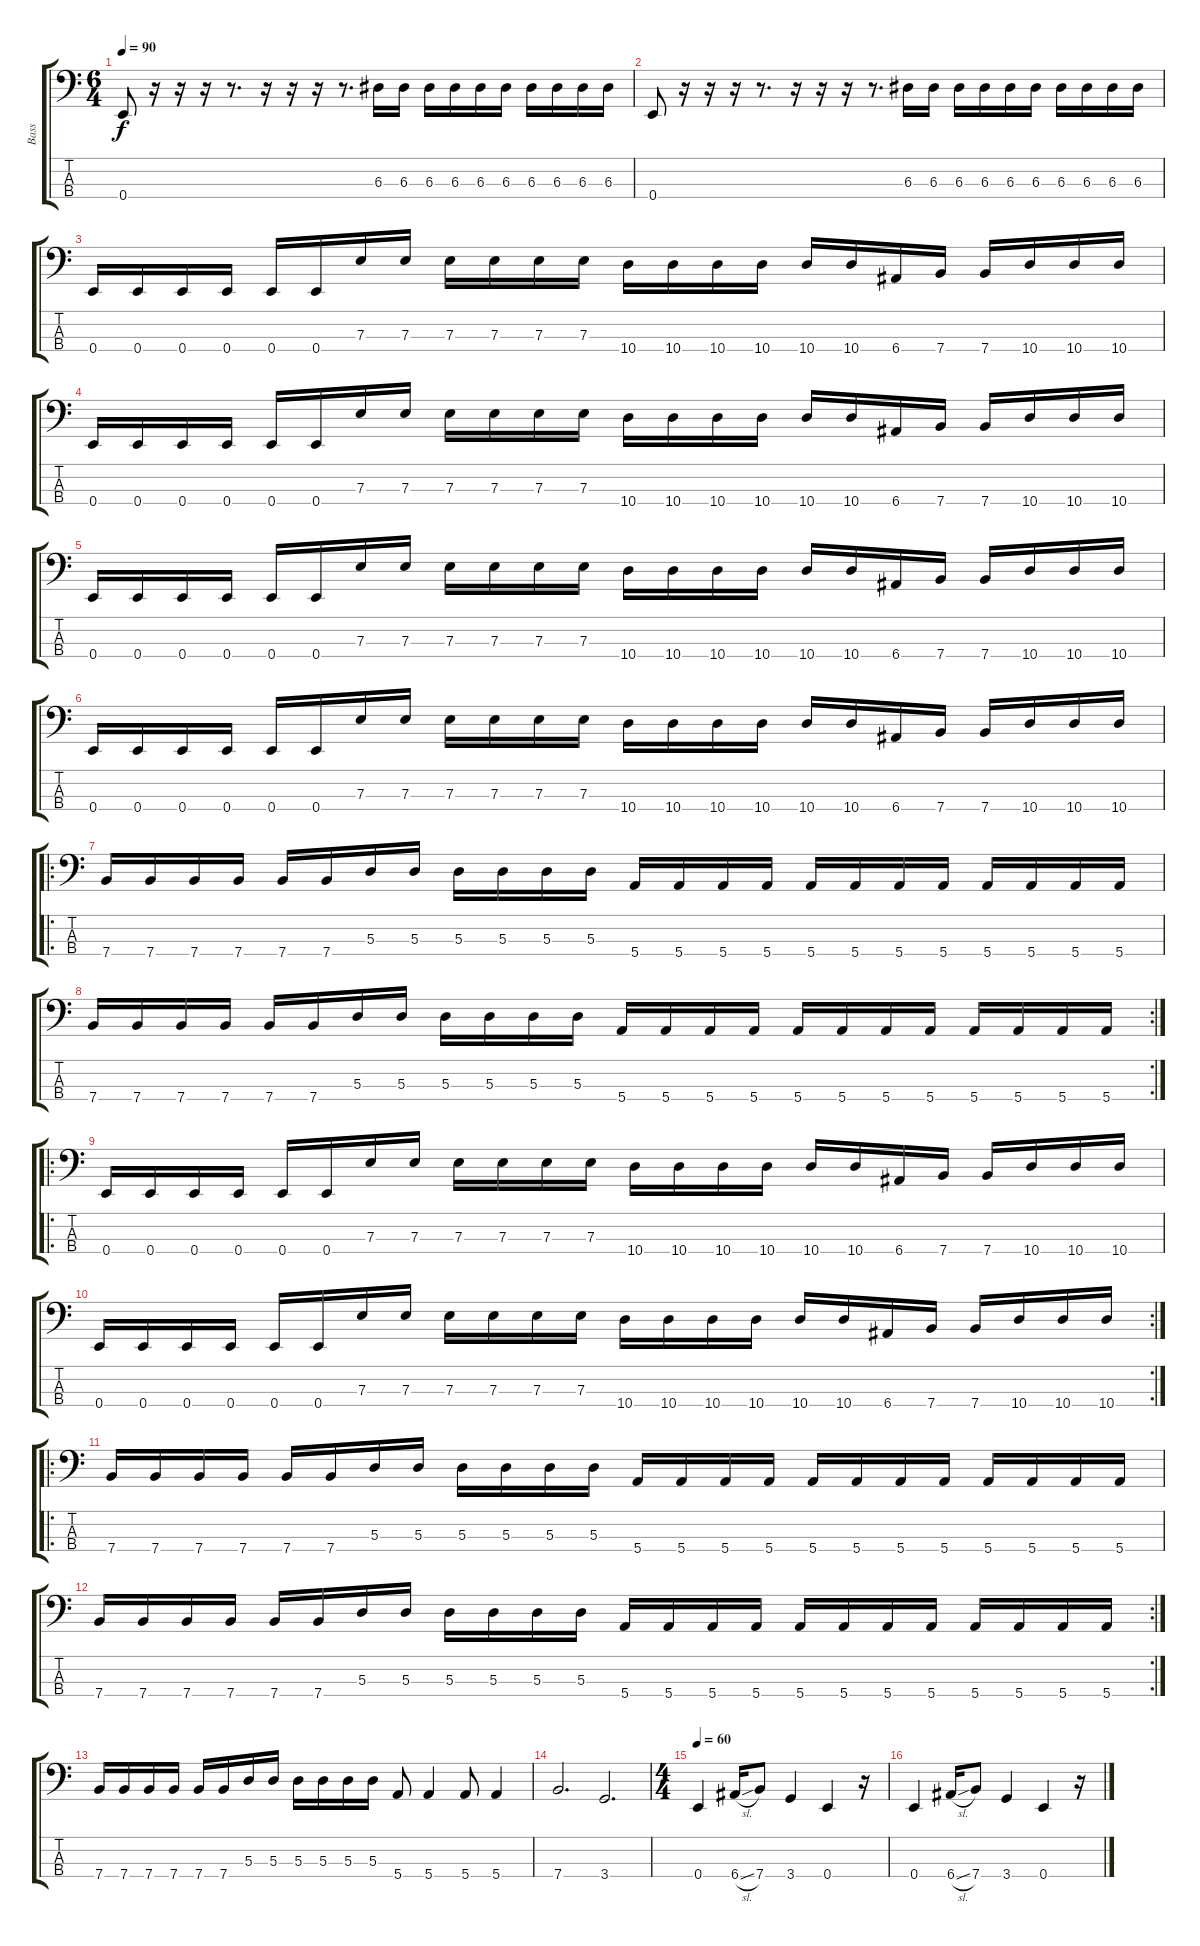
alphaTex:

\track ("Bass" "Bass") {instrument electricbassfinger}
\staff {score tabs}
\tuning (G2 D2 A1 E1) {hide}
\ts (6 4)
\tempo 90
\clef f4
\ks c
0.4.8{dy f} r.16 r.16 r.16 r.8{d} r.16 r.16 r.16 r.8{d} 6.3.16 6.3.16 6.3.16 6.3.16 6.3.16 6.3.16 6.3.16 6.3.16 6.3.16 6.3.16 |
0.4.8 r.16 r.16 r.16 r.8{d} r.16 r.16 r.16 r.8{d} 6.3.16 6.3.16 6.3.16 6.3.16 6.3.16 6.3.16 6.3.16 6.3.16 6.3.16 6.3.16 |
0.4.16 0.4.16 0.4.16 0.4.16 0.4.16 0.4.16 7.3.16 7.3.16 7.3.16 7.3.16 7.3.16 7.3.16 10.4.16 10.4.16 10.4.16 10.4.16 10.4.16 10.4.16 6.4.16 7.4.16 7.4.16 10.4.16 10.4.16 10.4.16 |
0.4.16 0.4.16 0.4.16 0.4.16 0.4.16 0.4.16 7.3.16 7.3.16 7.3.16 7.3.16 7.3.16 7.3.16 10.4.16 10.4.16 10.4.16 10.4.16 10.4.16 10.4.16 6.4.16 7.4.16 7.4.16 10.4.16 10.4.16 10.4.16 |
0.4.16 0.4.16 0.4.16 0.4.16 0.4.16 0.4.16 7.3.16 7.3.16 7.3.16 7.3.16 7.3.16 7.3.16 10.4.16 10.4.16 10.4.16 10.4.16 10.4.16 10.4.16 6.4.16 7.4.16 7.4.16 10.4.16 10.4.16 10.4.16 |
0.4.16 0.4.16 0.4.16 0.4.16 0.4.16 0.4.16 7.3.16 7.3.16 7.3.16 7.3.16 7.3.16 7.3.16 10.4.16 10.4.16 10.4.16 10.4.16 10.4.16 10.4.16 6.4.16 7.4.16 7.4.16 10.4.16 10.4.16 10.4.16 |
\ro
7.4.16 7.4.16 7.4.16 7.4.16 7.4.16 7.4.16 5.3.16 5.3.16 5.3.16 5.3.16 5.3.16 5.3.16 5.4.16 5.4.16 5.4.16 5.4.16 5.4.16 5.4.16 5.4.16 5.4.16 5.4.16 5.4.16 5.4.16 5.4.16 |
\rc 2
7.4.16 7.4.16 7.4.16 7.4.16 7.4.16 7.4.16 5.3.16 5.3.16 5.3.16 5.3.16 5.3.16 5.3.16 5.4.16 5.4.16 5.4.16 5.4.16 5.4.16 5.4.16 5.4.16 5.4.16 5.4.16 5.4.16 5.4.16 5.4.16 |
\ro
0.4.16 0.4.16 0.4.16 0.4.16 0.4.16 0.4.16 7.3.16 7.3.16 7.3.16 7.3.16 7.3.16 7.3.16 10.4.16 10.4.16 10.4.16 10.4.16 10.4.16 10.4.16 6.4.16 7.4.16 7.4.16 10.4.16 10.4.16 10.4.16 |
\rc 2
0.4.16 0.4.16 0.4.16 0.4.16 0.4.16 0.4.16 7.3.16 7.3.16 7.3.16 7.3.16 7.3.16 7.3.16 10.4.16 10.4.16 10.4.16 10.4.16 10.4.16 10.4.16 6.4.16 7.4.16 7.4.16 10.4.16 10.4.16 10.4.16 |
\ro
7.4.16 7.4.16 7.4.16 7.4.16 7.4.16 7.4.16 5.3.16 5.3.16 5.3.16 5.3.16 5.3.16 5.3.16 5.4.16 5.4.16 5.4.16 5.4.16 5.4.16 5.4.16 5.4.16 5.4.16 5.4.16 5.4.16 5.4.16 5.4.16 |
\rc 2
7.4.16 7.4.16 7.4.16 7.4.16 7.4.16 7.4.16 5.3.16 5.3.16 5.3.16 5.3.16 5.3.16 5.3.16 5.4.16 5.4.16 5.4.16 5.4.16 5.4.16 5.4.16 5.4.16 5.4.16 5.4.16 5.4.16 5.4.16 5.4.16 |
7.4.16 7.4.16 7.4.16 7.4.16 7.4.16 7.4.16 5.3.16 5.3.16 5.3.16 5.3.16 5.3.16 5.3.16 5.4.8 5.4.4 5.4.8 5.4.4 |
7.4.2{d} 3.4.2{d} |
\ts (4 4)
\tempo 60
0.4.4 6.4{sl}.16 7.4.8 3.4.4 0.4.4 r.16 |
0.4.4 6.4{sl}.16 7.4.8 3.4.4 0.4.4 r.16
